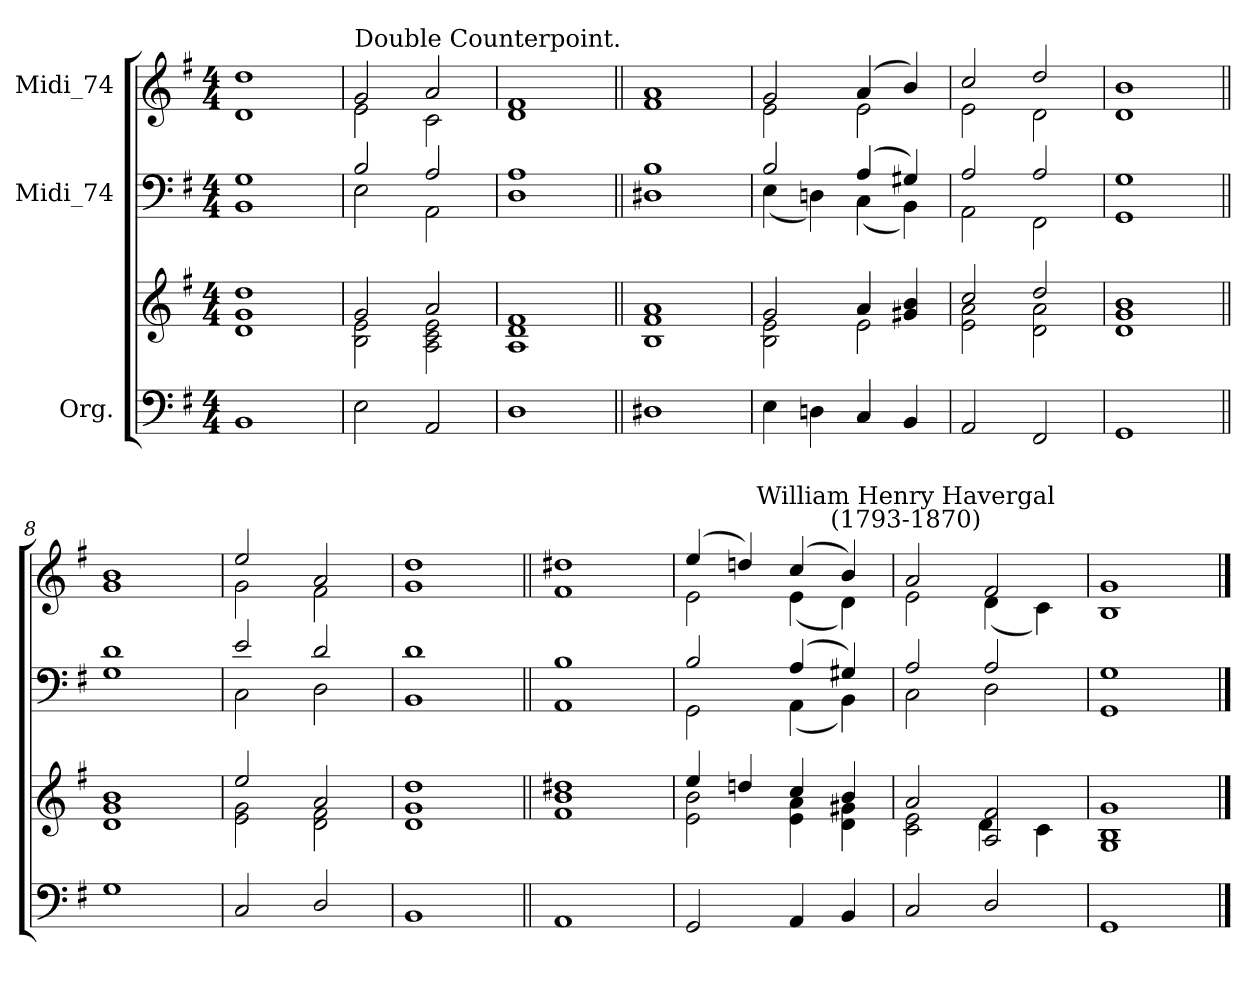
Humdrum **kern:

**kern	**kern	**kern	**kern
*part3	*part3	*part2	*part1
*staff4	*staff3	*staff2	*staff1
*I"Org.	*	*I"Midi_74	*I"Midi_74
*clefF4	*clefG2	*clefF4	*clefG2
*k[f#]	*k[f#]	*k[f#]	*k[f#]
*G:	*G:	*G:	*G:
*M4/4	*M4/4	*M4/4	*M4/4
=1	=1	=1	=1
*	*^	*^	*^
1BB	1dd/	1d\ 1g\	1G/	1BB\	1dd/	1d\
=2	=2	=2	=2	=2	=2	=2
!	!	!	!	!	!LO:TX:a:t=Double Counterpoint.	!
2E	2g/	2B\ 2e\	2B/	2E\	2g/	2e\
2AA	2a/	2A\ 2c\ 2e\	2A/	2AA\	2a/	2c\
=3	=3	=3	=3	=3	=3	=3
1D	1f#/	1A\ 1d\	1A/	1D\	1f#/	1d\
=4||	=4||	=4||	=4||	=4||	=4||	=4||
1D#X	1a/	1B\ 1f#\	1B/	1D#X\	1a/	1f#\
=5	=5	=5	=5	=5	=5	=5
4E	2g/	2B\ 2e\	2B/	(<4E\	2g/	2e\
4Dn	.	.	.	4Dn\)	.	.
4C	4a/	2e\	(>4A/	(<4C\	(>4a/	2e\
4BB	4g#X/ 4b/	.	4G#X/)	4BB\)	4b/)	.
=6	=6	=6	=6	=6	=6	=6
2AA	2cc/	2e\ 2a\	2A/	2AA\	2cc/	2e\
2FF#	2dd/	2d\ 2a\	2A/	2FF#\	2dd/	2d\
=7	=7	=7	=7	=7	=7	=7
1GG	1b/	1d\ 1g\	1G/	1GG\	1b/	1d\
=8||	=8||	=8||	=8||	=8||	=8||	=8||
1G	1b/	1d\ 1g\	1d/	1G\	1b/	1g\
=9	=9	=9	=9	=9	=9	=9
2C	2ee/	2e\ 2g\	2e/	2C\	2ee/	2g\
2D/	2a/	2d\ 2f#\	2d/	2D\	2a/	2f#\
=10	=10	=10	=10	=10	=10	=10
1BB	1dd/	1d\ 1g\	1d/	1BB\	1dd/	1g\
=11||	=11||	=11||	=11||	=11||	=11||	=11||
1AA	1dd#X/	1f#\ 1b\	1B/	1AA\	1dd#X/	1f#\
=12	=12	=12	=12	=12	=12	=12
2GG	4ee/	2e\ 2b\	2B/	2GG\	(>4ee/	2e\
.	4ddn/	.	.	.	4ddn/)	.
4AA	4cc/	4e\ 4a\	(>4A/	(<4AA\	(>4cc/	(<4e\
4BB	4b/	4d\ 4g#X\	4G#X/)	4BB\)	4b/)	4d\)
=13	=13	=13	=13	=13	=13	=13
!	!	!	!	!	!LO:TX:a:cj:t=William Henry Havergal\n(1793-1870)	!
2C	2a/	2c\ 2e\	2A/	2C\	2a/	2e\
2D/	2A/ 2f#/	4d\	2A/	2D\	2f#/	(<4d\
.	.	4c\	.	.	.	4c\)
=14	=14	=14	=14	=14	=14	=14
1GG	1G/ 1g/	1B\	1G/	1GG\	1g/	1B\
*	*v	*v	*	*	*v	*v
*	*	*v	*v	*
==	==	==	==
*-	*-	*-	*-
